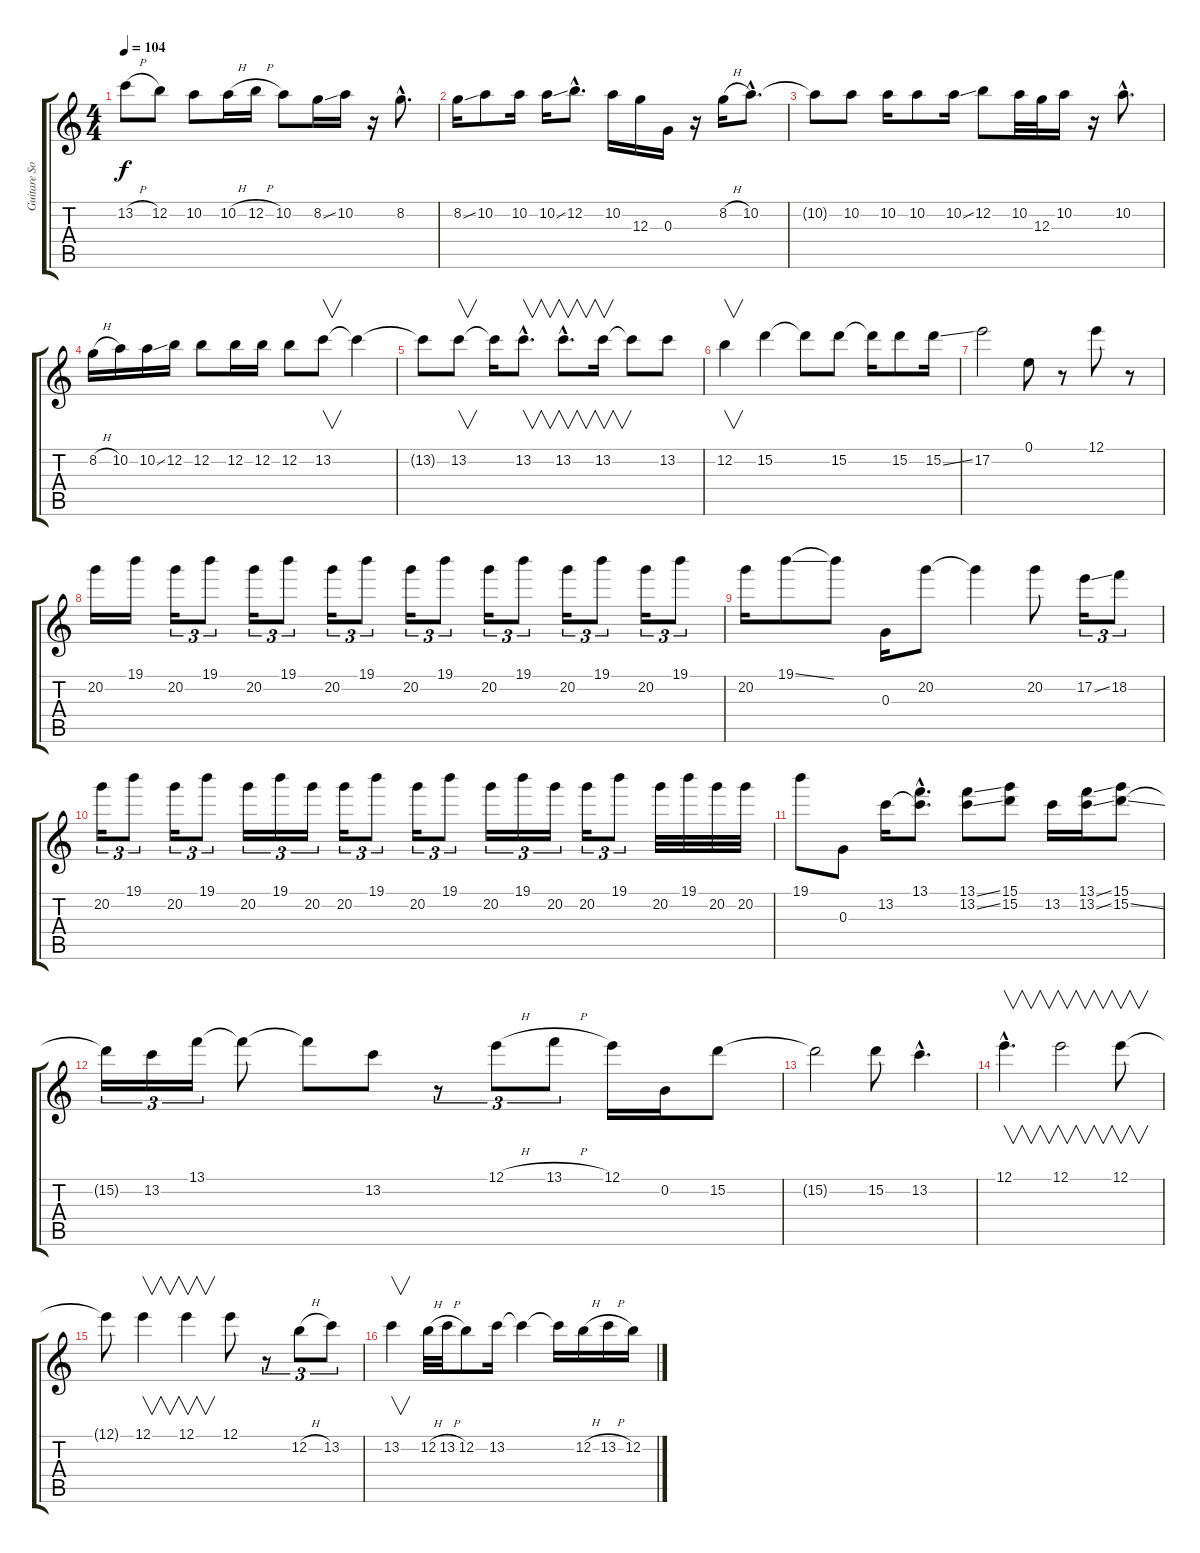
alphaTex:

\track ("Guitare Solo" "Guitare So") {instrument distortionguitar}
\staff {score tabs}
\tuning (E4 B3 G3 D3 A2 E2) {hide}
\ts (4 4)
\tempo 104
\clef g2
\ks c
13.2{h}.8{dy f} 12.2.8 10.2.8 10.2{h}.16 12.2{h}.16 10.2.8 8.2{ss}.16 10.2.16 r.16 8.2{hac}.8{d} |
8.2{ss}.16 10.2.8 10.2.16 10.2{ss}.16 12.2{hac}.8{d} 10.2.16 12.3.16 0.3.16 r.16 8.2{h}.16 10.2{hac}.8{d} |
10.2{t}.8 10.2.8 10.2.16 10.2.8 10.2{ss}.16 12.2.8 10.2.32 12.3.32 10.2.16 r.16 10.2{hac}.8{d} |
8.2{h}.16 10.2.16 10.2{ss}.16 12.2.16 12.2.8 12.2.16 12.2.16 12.2.8 13.2.8{v} 13.2{t}.4 |
13.2{t}.8 13.2.8{v} 13.2{t}.16 13.2{hac}.8{v d} 13.2{hac}.8{v d} 13.2.16{v} 13.2{t}.8 13.2.8 |
12.2.4{v} 15.2.4 15.2{t}.8 15.2.8 15.2{t}.16 15.2.8 15.2{ss}.16 |
17.2.2 0.1.8 r.8 12.1.8 r.8 |
20.2.16 19.1.16 20.2.16{tu (3 2)} 19.1.8{tu (3 2)} 20.2.16{tu (3 2)} 19.1.8{tu (3 2)} 20.2.16{tu (3 2)} 19.1.8{tu (3 2)} 20.2.16{tu (3 2)} 19.1.8{tu (3 2)} 20.2.16{tu (3 2)} 19.1.8{tu (3 2)} 20.2.16{tu (3 2)} 19.1.8{tu (3 2)} 20.2.16{tu (3 2)} 19.1.8{tu (3 2)} |
20.2.16 19.1{ss}.8 19.1{t}.8 0.3.16 20.2.8 20.2{t}.4 20.2.8 17.2{ss}.16{tu (3 2)} 18.2.8{tu (3 2)} |
20.2.16{tu (3 2)} 19.1.8{tu (3 2)} 20.2.16{tu (3 2)} 19.1.8{tu (3 2)} 20.2.16{tu (3 2)} 19.1.16{tu (3 2)} 20.2.16{tu (3 2)} 20.2.16{tu (3 2)} 19.1.8{tu (3 2)} 20.2.16{tu (3 2)} 19.1.8{tu (3 2)} 20.2.16{tu (3 2)} 19.1.16{tu (3 2)} 20.2.16{tu (3 2)} 20.2.16{tu (3 2)} 19.1.8{tu (3 2)} 20.2.32 19.1.32 20.2.32 20.2.32 |
19.1.8 0.3.8 13.2.16 (13.1{hac} 13.2{hac t}).8{d} (13.1{ss} 13.2{ss}).8 (15.1 15.2).8 13.2.16 (13.1{ss} 13.2{ss}).16 (15.1 15.2{ss}).8 |
15.2{t}.16{tu (3 2)} 13.2.16{tu (3 2)} 13.1.16{tu (3 2)} 13.1{t}.8 13.1{t}.8 13.2.8 r.8{tu (3 2)} 12.1{h}.8{tu (3 2)} 13.1{h}.8{tu (3 2)} 12.1.16 0.2.16 15.2.8 |
15.2{t}.2 15.2.8 13.2{hac}.4{d} |
12.1{hac}.4{v d} 12.1.2{v} 12.1.8{v} |
12.1{t}.8 12.1.4{v} 12.1.4{v} 12.1.8 r.8{tu (3 2)} 12.2{h}.8{tu (3 2)} 13.2.8{tu (3 2)} |
13.2.4{v} 12.2{h}.32 13.2{h}.32 12.2.8 13.2.16 13.2{t}.4 13.2{t}.16 12.2{h}.16 13.2{h}.16 12.2{h}.16
